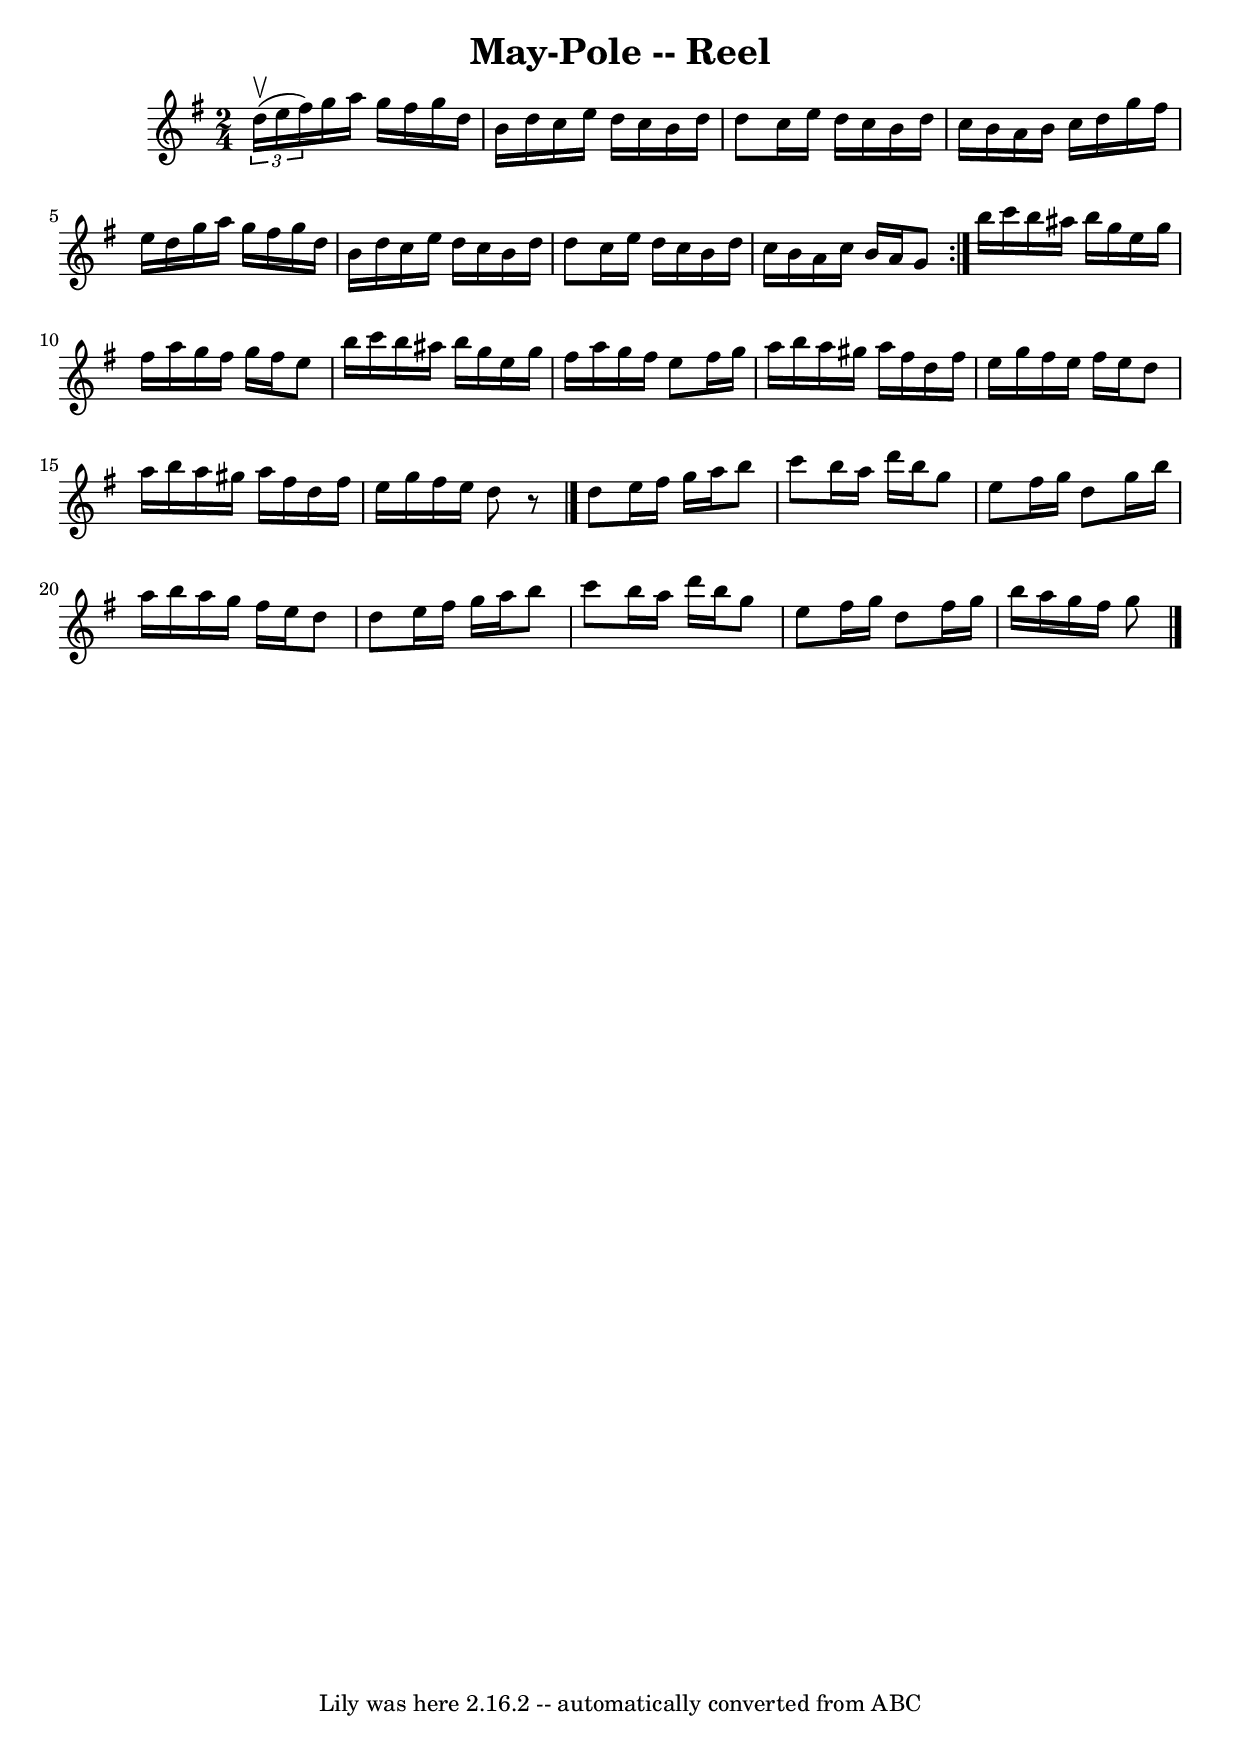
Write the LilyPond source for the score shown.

\version "2.7.40"
\include "Mammoth.ily"
\header {
	%% book = "Ryan's Mammoth Collection"
	crossRefNumber = "1"
	footnotes = ""
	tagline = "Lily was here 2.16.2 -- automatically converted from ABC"
	title = "May-Pole -- Reel"
}
voicedefault =  {


\repeat volta 2 {
\time 2/4 \key g \major   \times 2/3 { d''16^\upbow(e''16 fis''16) 
} |
 g''16 a''16 g''16 fis''16 g''16 d''16 b'16    
d''16  |
 c''16 e''16 d''16 c''16 b'16 d''16 d''8  
|
 c''16 e''16 d''16 c''16 b'16 d''16 c''16 b'16  
|
 a'16 b'16 c''16 d''16 g''16 fis''16 e''16 d''16 
 |
 g''16 a''16 g''16 fis''16 g''16 d''16 b'16    
d''16  |
 c''16 e''16 d''16 c''16 b'16 d''16 d''8  
|
 c''16 e''16 d''16 c''16 b'16 d''16 c''16 b'16  
|
 a'16 c''16 b'16 a'16 g'8  } b''16 c'''16 b''16 
 ais''16 b''16 g''16 e''16 g''16  |
 fis''16 a''16    
g''16 fis''16 g''16 fis''16 e''8  |
 b''16 c'''16    
b''16 ais''16 b''16 g''16 e''16 g''16  |
 fis''16    
a''16 g''16 fis''16 e''8 fis''16 g''16  |
 a''16    
b''16 a''16 gis''16 a''16 fis''16 d''16 fis''16  |
   
e''16 g''16 fis''16 e''16 fis''16 e''16 d''8  |
   
a''16 b''16 a''16 gis''16 a''16 fis''16 d''16 fis''16  
|
 e''16 g''16 fis''16 e''16 d''8    r8 \bar "|." d''8  
 e''16 fis''16 g''16 a''16 b''8  |
 c'''8 b''16    
a''16 d'''16 b''16 g''8  |
 e''8 fis''16 g''16 d''8   
 g''16 b''16  |
 a''16 b''16 a''16 g''16 fis''16    
e''16 d''8  |
 d''8 e''16 fis''16 g''16 a''16 b''8  
|
 c'''8 b''16 a''16 d'''16 b''16 g''8  |
 e''8  
 fis''16 g''16 d''8 fis''16 g''16  |
 b''16 a''16    
g''16 fis''16 g''8  \bar "|."   
}

\score{
    <<

	\context Staff="default"
	{
	    \voicedefault 
	}

    >>
	\layout {
	}
	\midi {}
}
